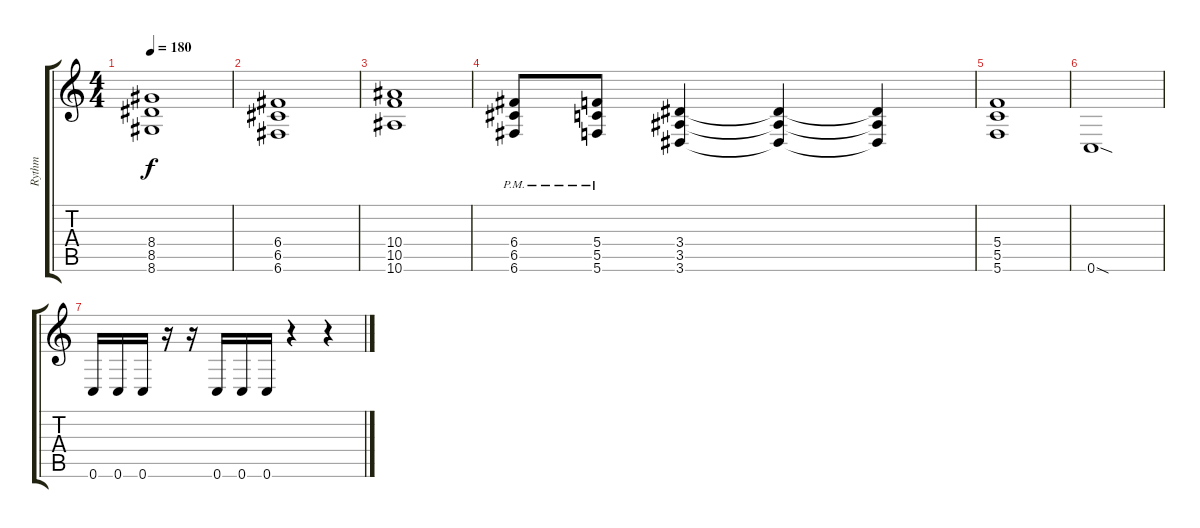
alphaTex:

\track ("Rythm" "Rythm") {instrument distortionguitar}
\staff {score tabs}
\tuning (D4 A3 F3 C3 G2 C2) {hide}
\ts (4 4)
\tempo 180
\clef g2
\ks c
(8.4 8.5 8.6).1{dy f} |
(6.4 6.5 6.6).1 |
(10.4 10.5 10.6).1 |
(6.4{pm} 6.5{pm} 6.6{pm}).8 (5.4{pm} 5.5{pm} 5.6{pm}).8 (3.4 3.5 3.6).4 (3.4{t} 3.5{t} 3.6{t}).4 (3.4{t} 3.5{t} 3.6{t}).4 |
(5.4 5.5 5.6).1 |
0.6{sod}.1 |
0.6.16 0.6.16 0.6.16 r.16 r.16 0.6.16 0.6.16 0.6.16 r.4 r.4
